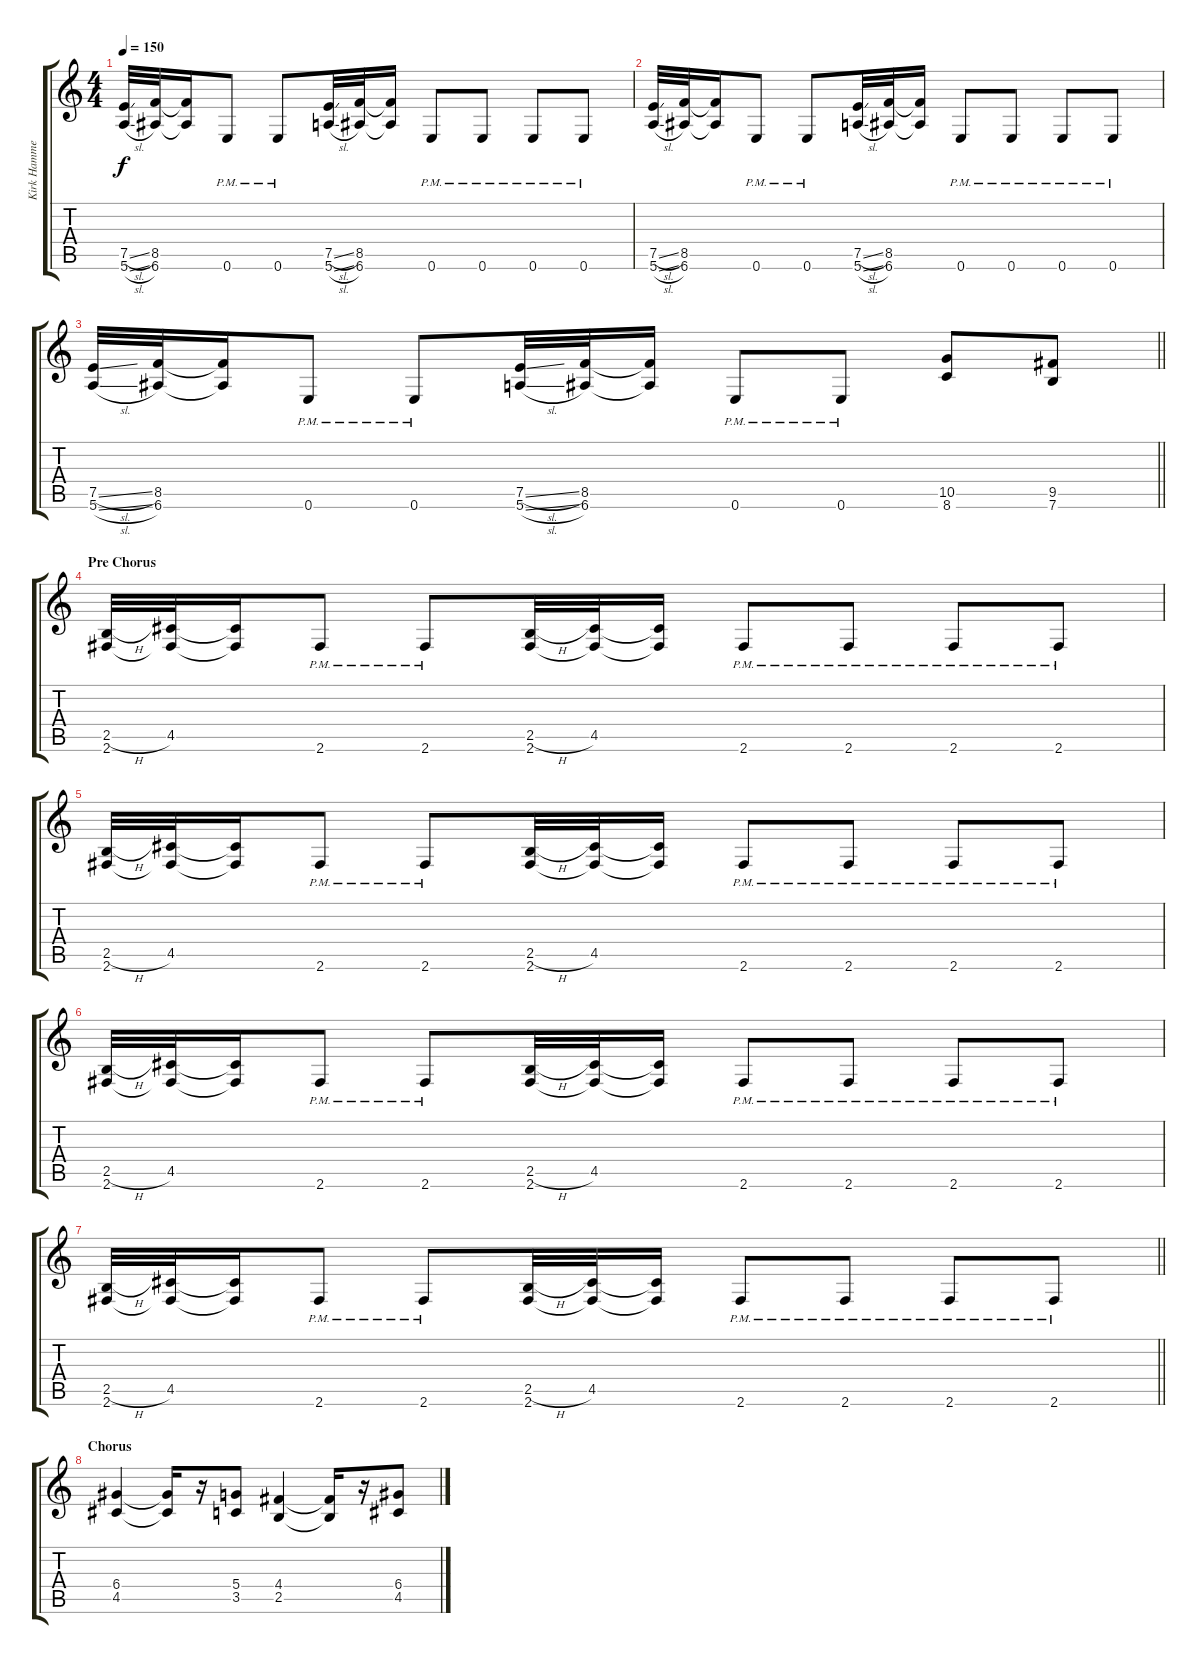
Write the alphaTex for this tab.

\track ("Kirk Hammet" "Kirk Hamme") {instrument distortionguitar}
\staff {score tabs}
\tuning (E4 B3 G3 D3 A2 E2) {hide}
\ts (4 4)
\tempo 150
\clef g2
\ks c
(7.5{sl} 5.6{sl}).32{dy f} (8.5 6.6).32 (8.5{t} 6.6{t}).16 0.6{pm}.8 0.6{pm}.8 (7.5{sl} 5.6{sl}).32 (8.5 6.6).32 (8.5{t} 6.6{t}).16 0.6{pm}.8 0.6{pm}.8 0.6{pm}.8 0.6{pm}.8 |
(7.5{sl} 5.6{sl}).32 (8.5 6.6).32 (8.5{t} 6.6{t}).16 0.6{pm}.8 0.6{pm}.8 (7.5{sl} 5.6{sl}).32 (8.5 6.6).32 (8.5{t} 6.6{t}).16 0.6{pm}.8 0.6{pm}.8 0.6{pm}.8 0.6{pm}.8 |
\barLineRight lightlight
(7.5{sl} 5.6{sl}).32 (8.5 6.6).32 (8.5{t} 6.6{t}).16 0.6{pm}.8 0.6{pm}.8 (7.5{sl} 5.6{sl}).32 (8.5 6.6).32 (8.5{t} 6.6{t}).16 0.6{pm}.8 0.6{pm}.8 (10.5 8.6).8 (9.5 7.6).8 |
\section ("" "Pre Chorus")
(2.5{h} 2.6).32 (4.5 2.6{t}).32 (4.5{t} 2.6{t}).16 2.6{pm}.8 2.6{pm}.8 (2.5{h} 2.6).32 (4.5 2.6{t}).32 (4.5{t} 2.6{t}).16 2.6{pm}.8 2.6{pm}.8 2.6{pm}.8 2.6{pm}.8 |
(2.5{h} 2.6).32 (4.5 2.6{t}).32 (4.5{t} 2.6{t}).16 2.6{pm}.8 2.6{pm}.8 (2.5{h} 2.6).32 (4.5 2.6{t}).32 (4.5{t} 2.6{t}).16 2.6{pm}.8 2.6{pm}.8 2.6{pm}.8 2.6{pm}.8 |
(2.5{h} 2.6).32 (4.5 2.6{t}).32 (4.5{t} 2.6{t}).16 2.6{pm}.8 2.6{pm}.8 (2.5{h} 2.6).32 (4.5 2.6{t}).32 (4.5{t} 2.6{t}).16 2.6{pm}.8 2.6{pm}.8 2.6{pm}.8 2.6{pm}.8 |
\barLineRight lightlight
(2.5{h} 2.6).32 (4.5 2.6{t}).32 (4.5{t} 2.6{t}).16 2.6{pm}.8 2.6{pm}.8 (2.5{h} 2.6).32 (4.5 2.6{t}).32 (4.5{t} 2.6{t}).16 2.6{pm}.8 2.6{pm}.8 2.6{pm}.8 2.6{pm}.8 |
\section ("" "Chorus")
(6.4 4.5).4 (6.4{t} 4.5{t}).16 r.16 (5.4 3.5).8 (4.4 2.5).4 (4.4{t} 2.5{t}).16 r.16 (6.4 4.5).8
